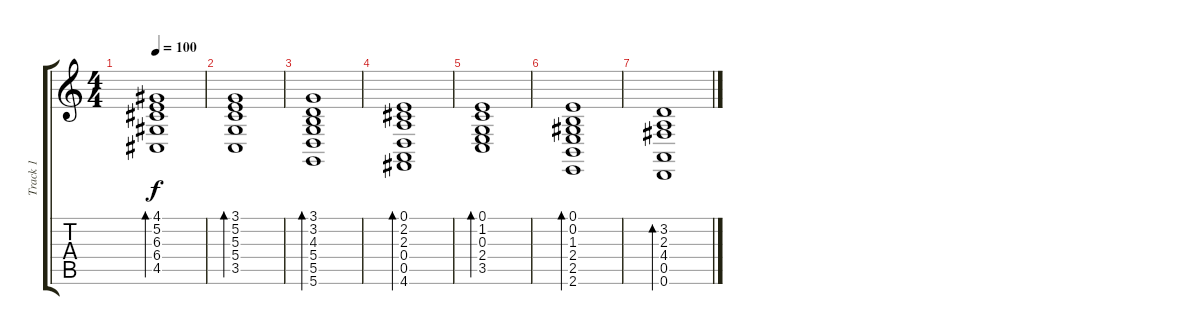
\track ("Track 1" "Track 1") {instrument acousticgrandpiano}
\staff {score tabs}
\tuning (E4 B3 G3 D3 A2 D2) {hide}
\ts (4 4)
\tempo 100
\clef g2
\ks c
(4.1 5.2 6.3 6.4 4.5).1{bd 120 dy f} |
(3.1 5.2 5.3 5.4 3.5).1{bd 120} |
(3.1 3.2 4.3 5.4 5.5 5.6).1{bd 120} |
(0.1 2.2 2.3 0.4 0.5 4.6).1{bd 120} |
(0.1 1.2 0.3 2.4 3.5).1{bd 120} |
(0.1 0.2 1.3 2.4 2.5 2.6).1{bd 120} |
(3.2 2.3 4.4 0.5 0.6).1{bd 120}
